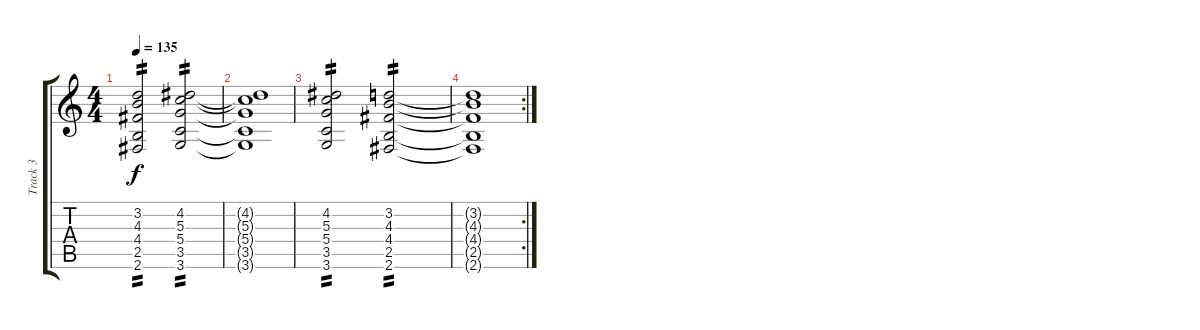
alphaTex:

\track ("Track 3" "Track 3") {instrument overdrivenguitar}
\staff {score tabs}
\tuning (E4 B3 G3 D3 A2 E2) {hide}
\ts (4 4)
\tempo 135
\clef g2
\ks c
(3.2 4.3 4.4 2.5 2.6).2{tp 2 dy f} (4.2 5.3 5.4 3.5 3.6).2{tp 2} |
(4.2{t} 5.3{t} 5.4{t} 3.5{t} 3.6{t}).1 |
(4.2 5.3 5.4 3.5 3.6).2{tp 2} (3.2 4.3 4.4 2.5 2.6).2{tp 2} |
\rc 2
(3.2{t} 4.3{t} 4.4{t} 2.5{t} 2.6{t}).1
